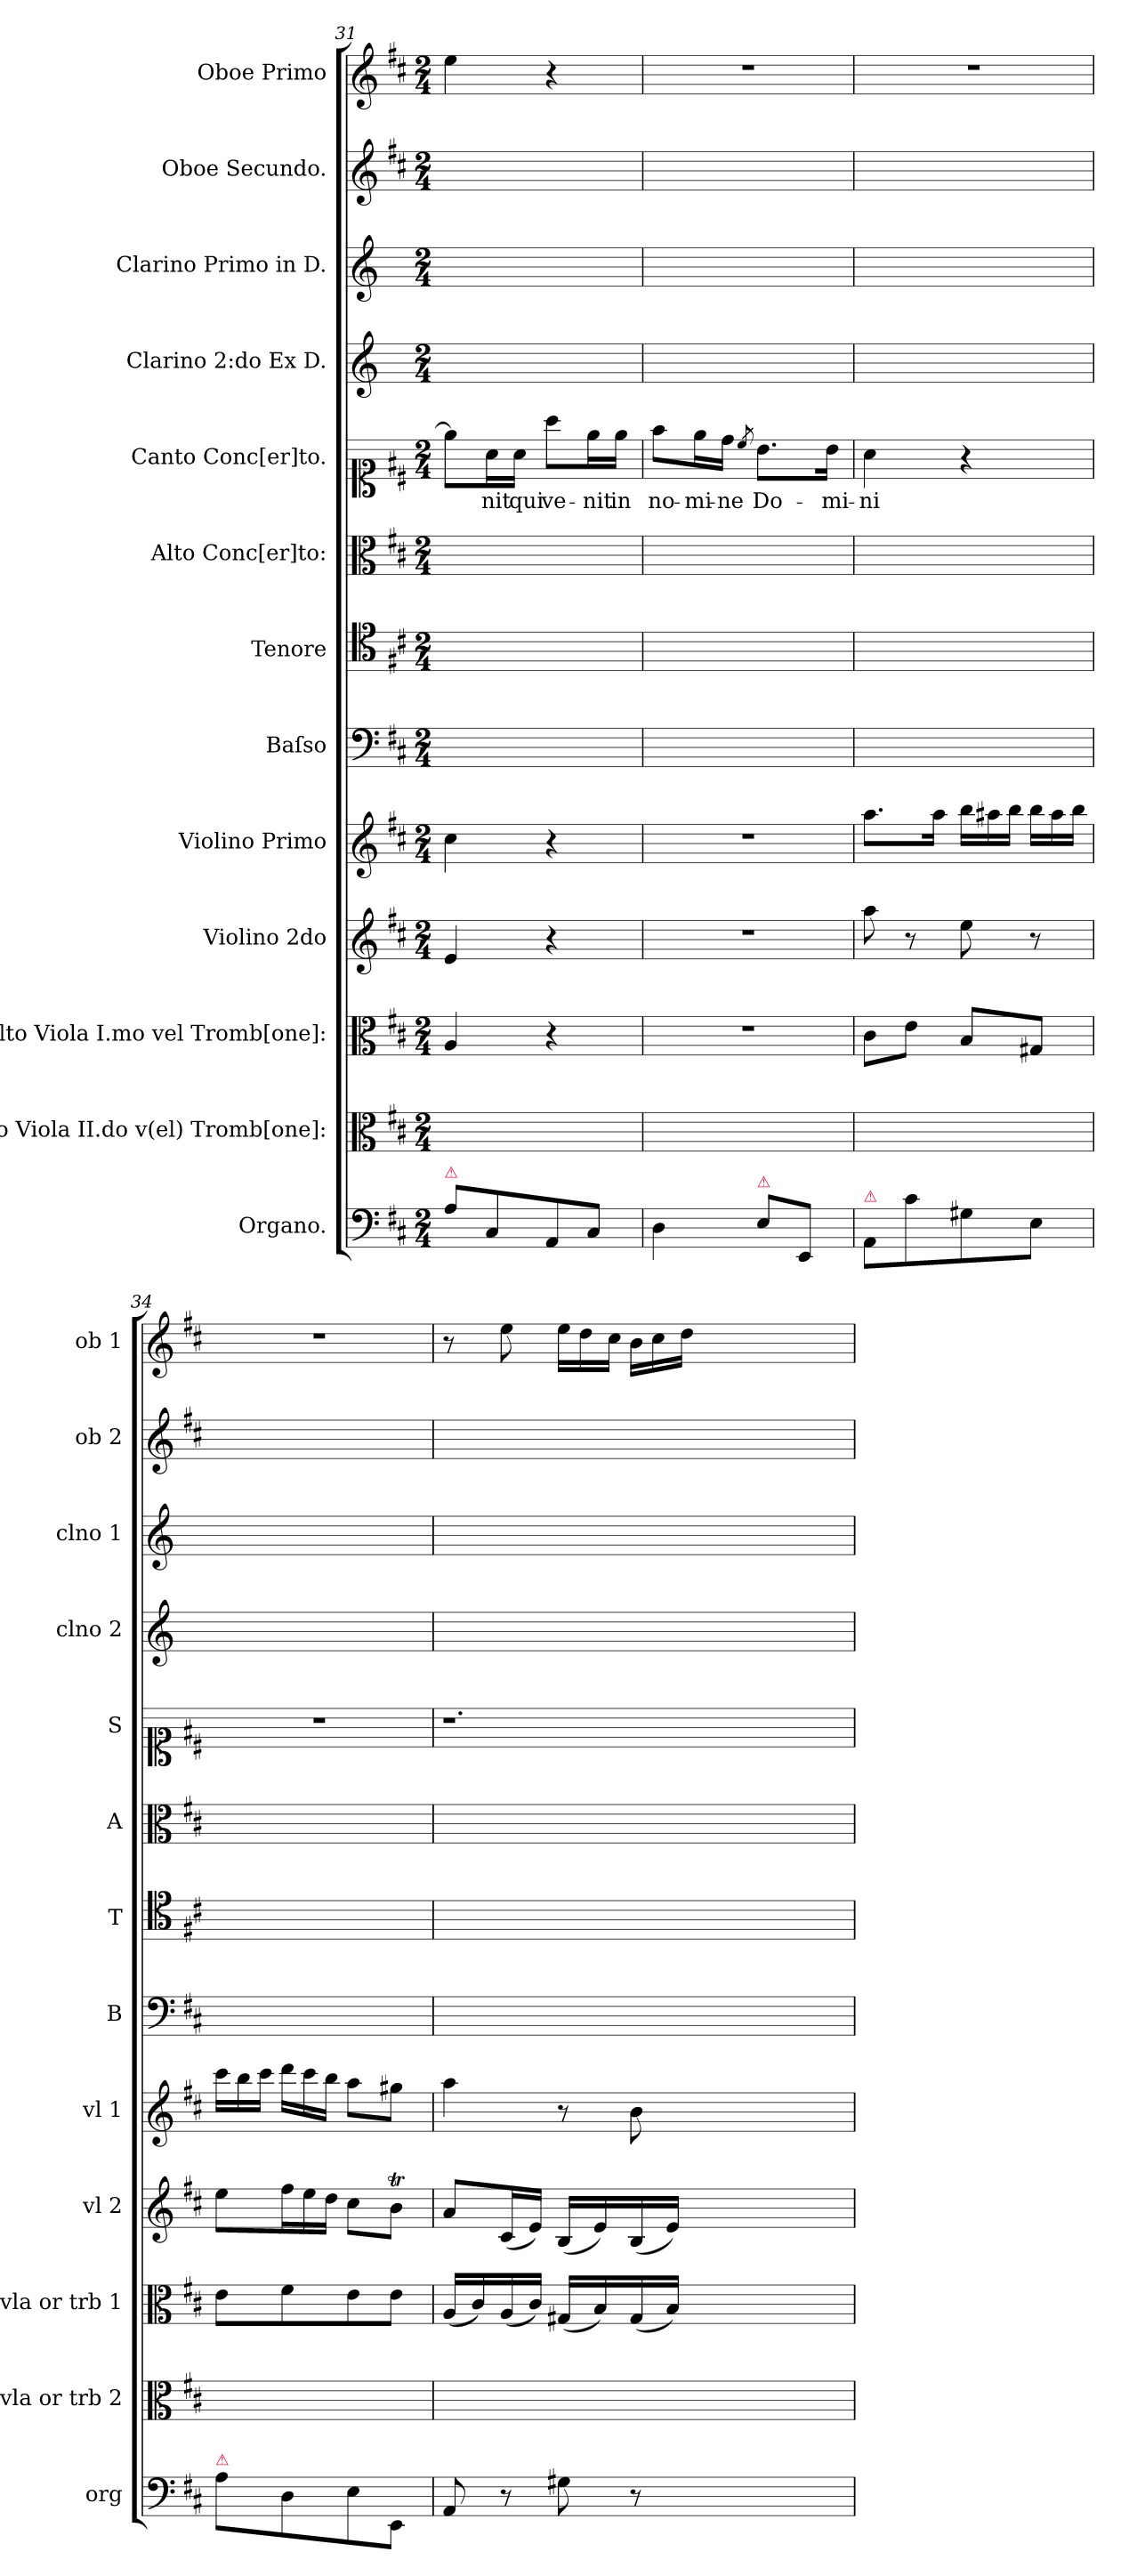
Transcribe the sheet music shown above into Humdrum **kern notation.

**kern	**kern	**kern	**kern	**dynam	**kern	**dynam	**kern	**kern	**kern	**kern	**text	**kern	**kern	**kern	**kern
*part13	*part12	*part11	*part10	*part10	*part9	*part9	*part8	*part7	*part6	*part5	*part5	*part4	*part3	*part2	*part1
*staff13	*staff12	*staff11	*staff10	*staff10	*staff9	*staff9	*staff8	*staff7	*staff6	*staff5	*staff5	*staff4	*staff3	*staff2	*staff1
*I"Organo.	*I"Alto Viola II.do v(el) Tromb[one]:	*I"Alto Viola I.mo vel Tromb[one]:	*I"Violino 2do	*	*I"Violino Primo	*	*I"Baſso	*I"Tenore	*I"Alto Conc[er]to:	*I"Canto Conc[er]to.	*	*I"Clarino 2:do Ex D.	*I"Clarino Primo in D.	*I"Oboe Secundo.	*I"Oboe Primo
*I'org	*I'vla or trb 2	*I'vla or trb 1	*I'vl 2	*	*I'vl 1	*	*I'B	*I'T	*I'A	*I'S	*	*I'clno 2	*I'clno 1	*I'ob 2	*I'ob 1
*clefF4	*clefC3	*clefC3	*clefG2	*	*clefG2	*	*clefF4	*clefC4	*clefC3	*clefC1	*	*clefG2	*clefG2	*clefG2	*clefG2
*	*	*	*	*	*	*	*	*	*	*	*	*ITrd-1c-2	*ITrd-1c-2	*	*
*k[f#c#]	*k[f#c#]	*k[f#c#]	*k[f#c#]	*	*k[f#c#]	*	*k[f#c#]	*k[f#c#]	*k[f#c#]	*k[f#c#]	*	*k[f#c#]	*k[f#c#]	*k[f#c#]	*k[f#c#]
*D:	*D:	*D:	*D:	*	*D:	*	*D:	*	*D:	*D:	*	*	*	*D:	*D:
*M2/4	*M2/4	*M2/4	*M2/4	*	*M2/4	*	*M2/4	*M2/4	*M2/4	*M2/4	*	*M2/4	*M2/4	*M2/4	*M2/4
=31	=31	=31	=31	=31	=31	=31	=31	=31	=31	=31	=31	=31	=31	=31	=31
!LO:TX:a:color=crimson:t=⚠	!	!	!	!	!	!	!	!	!	!	!	!	!	!	!
8A\L	2ryy	4A/	4e/	.	4cc#\	.	2ryy	2ryy	2ryy	8ee\L]	.	2ryy	2ryy	2ryy	4ee\
8C#/	.	.	.	.	.	.	.	.	.	16a\L	-nit	.	.	.	.
.	.	.	.	.	.	.	.	.	.	16a\JJ	qui	.	.	.	.
8AA/	.	4r	4r	.	4r	.	.	.	.	8aa\L	ve-	.	.	.	4r
8C#/J	.	.	.	.	.	.	.	.	.	16ee\L	-nit	.	.	.	.
.	.	.	.	.	.	.	.	.	.	16ee\JJ	in	.	.	.	.
=32	=32	=32	=32	=32	=32	=32	=32	=32	=32	=32	=32	=32	=32	=32	=32
4D\	2ryy	2r	2r	.	2r	.	2ryy	2ryy	2ryy	8ff#\L	no-	2ryy	2ryy	2ryy	2r
.	.	.	.	.	.	.	.	.	.	16ee\L	-mi-	.	.	.	.
.	.	.	.	.	.	.	.	.	.	16dd\JJ	-ne	.	.	.	.
.	.	.	.	.	.	.	.	.	.	8qcc#/	.	.	.	.	.
!LO:TX:a:color=crimson:t=⚠	!	!	!	!	!	!	!	!	!	!	!	!	!	!	!
8E\L	.	.	.	.	.	.	.	.	.	8.b\L	Do-	.	.	.	.
8EE/J	.	.	.	.	.	.	.	.	.	.	.	.	.	.	.
.	.	.	.	.	.	.	.	.	.	16b\Jk	-mi-	.	.	.	.
=33	=33	=33	=33	=33	=33	=33	=33	=33	=33	=33	=33	=33	=33	=33	=33
!LO:TX:a:color=crimson:t=⚠	!	!	!	!	!	!	!	!	!	!	!	!	!	!	!
!	!	!	!	!LO:DY:b	!	!LO:DY:b	!	!	!	!	!	!	!	!	!
8AA/L	2ryy	8c#\L	8aa\	for	8.aa\L	for	2ryy	2ryy	2ryy	4a\	-ni	2ryy	2ryy	2ryy	2r
8c#\	.	8e\J	8r	.	.	.	.	.	.	.	.	.	.	.	.
.	.	.	.	.	16aa\Jk	.	.	.	.	.	.	.	.	.	.
*	*	*	*	*	*Xtuplet	*	*	*	*	*	*	*	*	*	*
8G#X\	.	8B/L	8ee\	.	24bb\LL	.	.	.	.	4r	.	.	.	.	.
.	.	.	.	.	24aa#X\	.	.	.	.	.	.	.	.	.	.
.	.	.	.	.	24bb\JJ	.	.	.	.	.	.	.	.	.	.
8E\J	.	8G#X/J	8r	.	24bb\LL	.	.	.	.	.	.	.	.	.	.
.	.	.	.	.	24aa#\	.	.	.	.	.	.	.	.	.	.
.	.	.	.	.	24bb\JJ	.	.	.	.	.	.	.	.	.	.
=34	=34	=34	=34	=34	=34	=34	=34	=34	=34	=34	=34	=34	=34	=34	=34
!LO:TX:a:color=crimson:t=⚠	!	!	!	!	!	!	!	!	!	!	!	!	!	!	!
!	!	!	!	!	!	!	!	!	!	!	!	!	!	!	!LO:N:vis=1
8A\L	2ryy	8e\L	8ee\L	.	24ccc#\LL	.	2ryy	2ryy	2ryy	2r	.	2ryy	2ryy	2ryy	2r
.	.	.	.	.	24bb\	.	.	.	.	.	.	.	.	.	.
.	.	.	.	.	24ccc#\JJ	.	.	.	.	.	.	.	.	.	.
*	*	*	*Xtuplet	*	*	*	*	*	*	*	*	*	*	*	*
8D\	.	8f#\	24ff#\L	.	24ddd\LL	.	.	.	.	.	.	.	.	.	.
.	.	.	24ee\	.	24ccc#\	.	.	.	.	.	.	.	.	.	.
.	.	.	24dd\JJ	.	24bb\JJ	.	.	.	.	.	.	.	.	.	.
8E\	.	8e\	8cc#\L	.	8aa\L	.	.	.	.	.	.	.	.	.	.
8EE/J	.	8e\J	8bT\J	.	8gg#X\J	.	.	.	.	.	.	.	.	.	.
=35	=35	=35	=35	=35	=35	=35	=35	=35	=35	=35	=35	=35	=35	=35	=35
8AA/	2ryy	(<16A/LL	8a/L	.	4aa\	.	2ryy	2ryy	2ryy	1.r	.	2ryy	2ryy	2ryy	8r
.	.	16c#/)	.	.	.	.	.	.	.	.	.	.	.	.	.
8r	.	(<16A/	(<16c#/L	.	.	.	.	.	.	.	.	.	.	.	8ee\
.	.	16c#/JJ)	16e/JJ)	.	.	.	.	.	.	.	.	.	.	.	.
*	*	*	*	*	*	*	*	*	*	*	*	*	*	*	*Xtuplet
8G#X\	.	(<16G#X/LL	(<16B/LL	.	8r	.	.	.	.	.	.	.	.	.	24ee\LL
.	.	.	.	.	.	.	.	.	.	.	.	.	.	.	24dd\
.	.	16B/)	16e/)	.	.	.	.	.	.	.	.	.	.	.	.
.	.	.	.	.	.	.	.	.	.	.	.	.	.	.	24cc#\JJ
8r	.	(<16G#/	(<16B/	.	8b\	.	.	.	.	.	.	.	.	.	24b\LL
.	.	.	.	.	.	.	.	.	.	.	.	.	.	.	24cc#\
.	.	16B/JJ)	16e/JJ)	.	.	.	.	.	.	.	.	.	.	.	.
.	.	.	.	.	.	.	.	.	.	.	.	.	.	.	24dd\JJ
1ryy	1ryy	1ryy	1ryy	.	1ryy	.	1ryy	1ryy	1ryy	.	.	1ryy	1ryy	1ryy	1ryy
=	=	=	=	=	=	=	=	=	=	=	=	=	=	=	=
*-	*-	*-	*-	*-	*-	*-	*-	*-	*-	*-	*-	*-	*-	*-	*-
